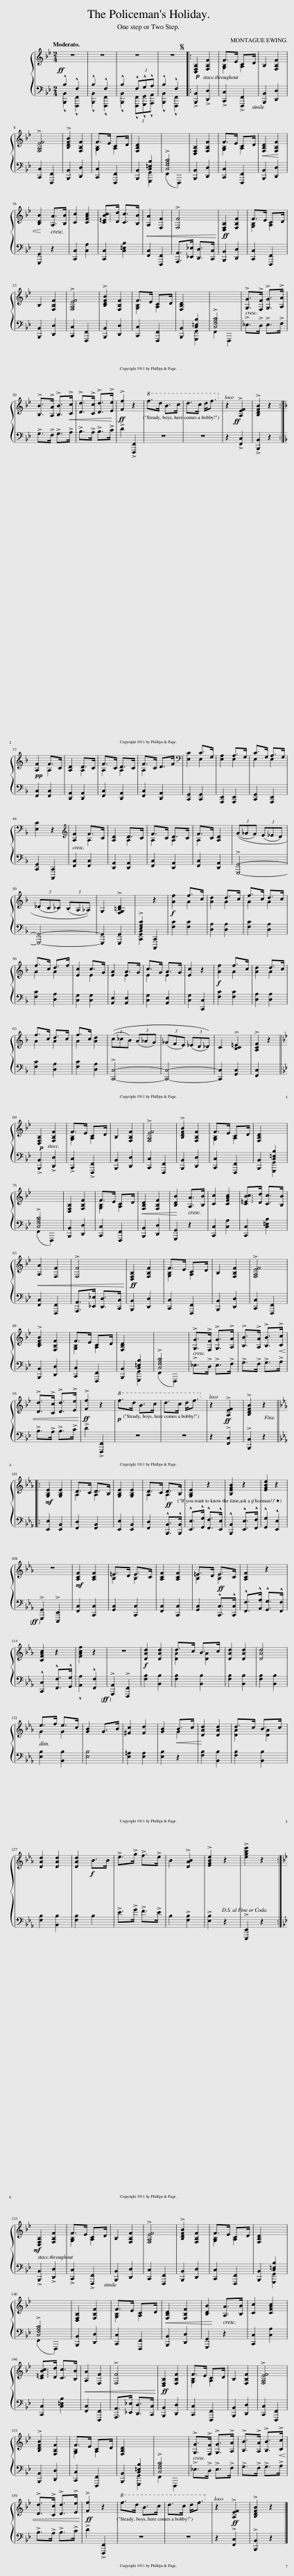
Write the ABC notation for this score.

X:1
%%score { ( 1 4 ) | ( 2 3 ) }
L:1/8
Q:1/4=130
M:2/4
I:linebreak $
K:Bb
V:1 treble
V:4 treble
V:2 bass
V:3 bass
V:1
!ff! z4 | z4 | z4 | z4 |:S!p! [D,F,B,]2 [F,B,F]2 | %5
 F>Ex>D | B,2 [F,B,F]2 |$ !>![F,A,EF]4 | !>![B,DFB]2 [F,B,F]2 | F>Ex>D | %10
 [F,B,D]2 x2 | x4 | [D,F,B,]2 [F,B,F]2 | F>Ex>D |!<(! [F,B,D]2 [F,B,F]2 |$ %15
 [B,DB]2!<)! [A,A]>[B,B] | [Cc]2 [CFAc]2 | [C=EBc]>[Dd] [Cc]>[B,B] |!<(! [A,A]2 [F,F]2 | !>![F,F]4!<)! | %20
!ff! [D,F,B,]2 [F,B,F]2 | F>Ex>D |$ B,2 [F,B,F]2 | !>![F,A,EF]4 | !>![B,DFB]2 [F,B,F]2 | %25
 F>Ex>D | [F,B,D]2 x2 | x4 | !>![G,G]>!>![F,F] !>![G,G]>!>![A,A] |$ !>![B,B]>!>![A,A] !>![B,B]>!<(!!>![Cc] | %30
 !>![Dd]>!>![Cc] !>![Dd]>!>![Ee]!<)! |!ff! !>![Ff]2 z2 |!8va(! f'>d' b>c' | d'>c' d'<f'!8va)! |!ff! z2 !>![A,EF]2 | %35
 !>![B,DFB]2 z2 :|$[K:F]!pp! [A,F]2 F>C | [A,D]2 D>C | F>C D>C | F>C D>F | %40
[K:bass] [E,C]2 C>G, | [E,A,]2 A,>G, | C>G, A,>G, |$ [E,C]2 z2 |[K:treble] [A,F]2 F>C | %45
 [A,D]2 D>C | F>C D>C | F>C [A,D]2 | (3((G_GF) (3(E_ED) |$ (3(_DC_C) (3(B,A,_A,)) | %50
 G,2 !>![F,G,=B,D]2 | x2 z2 |!f! [Af]2 f>c | [Ad]2 d>c | f>c d>c |$ %55
 f>c d>f | [Ec]2 c>G | [EA]2 A>G | c>G A>G | [Ec]2 z2 | %60
!f! [Af]2 f>c | [Ad]2 d>c |$ f>c d>c | f>c [Ad]2 | (3((c_cB) (3(A_AG) | %65
 (3(_GFE) (3(_ED_D)) | C2 !>![B,C=E]2 | !>![A,CF]2 z2 ||$[K:Bb]!p! [D,F,B,]2 [F,B,F]2 | F>Ex>D | %70
 B,2 [F,B,F]2 | !>![F,A,EF]4 | !>![B,DFB]2 [F,B,F]2 | F>Ex>D | [F,B,D]2 x2 |$ %75
 x4 | [D,F,B,]2 [F,B,F]2 | F>Ex>D |!<(! [F,B,D]2 [F,B,F]2 | [B,DB]2!<)! [A,A]>[B,B] | %80
 [Cc]2 [CFAc]2 | [C=EBc]>[Dd] [Cc]>[B,B] |$!<(! [A,A]2 [F,F]2 | !>![F,F]4!<)! |!ff! [D,F,B,]2 [F,B,F]2 | %85
 F>Ex>D | B,2 [F,B,F]2 | !>![F,A,EF]4 |$ !>![B,DFB]2 [F,B,F]2 | F>Ex>D | %90
 [F,B,D]2 x2 | x4 | !>![G,G]>!>![F,F] !>![G,G]>!>![A,A] | !>![B,B]>!>![A,A] !>![B,B]>!<(!!>![Cc] |$ !>![Dd]>!>![Cc] !>![Dd]>!>![Ee]!<)! | %95
!ff! !>![Ff]2 z2 |!p!!8va(! f'>d' b>c' | d'>c' d'<f'!8va)! |!ff! z2 !>![A,EF]2 | !>![B,DFB]2 z2 |:$ %100
[K:Eb]!mf! [G,B,E]2 [G,B,E]2 | D>C D>B, | [G,B,E]2 [G,B,E]2 | D>C!ff! D>B, | [G,B,E]2 z2 | %105
 [B,EGB]2 z2 | [EGBe]2 z2 |$ z4 |!mf! [A,CF]2 [A,CF]2 | =E>D E>C | %110
 [A,CF]2 [A,CF]2 | =E>D!ff! E>C | [A,CF]2 z2 |$ [CFAc]2 z2 | [FAcf]2 z2 | %115
 z4 |!f! [DAd]2 [DAd]2 | d>c B>c | [DAd]2 [DAd]2 | [DAd]4 |$ %120
 e>f e>c | [GB]2 G>B | [^Fc]2 [Fd]2 | [GB]2!<(! B>c | [DAd]2!<)! [DAd]2 | %125
 d>c B>c |$ [DAd]2 [DAd]2 | [DAd]2!f! B>B | !>!e>!>!g !>!f>!>!e | B2 !>![DAB]2 | %130
 !>![EGBe]2 z2 | !>![egbe']2 z2 :|$[K:Bb]!mf! [D,F,B,]2 [F,B,F]2 | F>Ex>D | B,2 [F,B,F]2 | %135
 !>![F,A,EF]4 | !>![B,DFB]2 [F,B,F]2 | F>Ex>D | [F,B,D]2 x2 |$ x4 | %140
 [D,F,B,]2 [F,B,F]2 | F>Ex>D |!<(! [F,B,D]2 [F,B,F]2 | [B,DB]2!<)! [A,A]>[B,B] | [Cc]2 [CFAc]2 |$ %145
 [C=EBc]>[Dd] [Cc]>[B,B] |!<(! [A,A]2 [F,F]2 | !>![F,F]4!<)! |!ff! [D,F,B,]2 [F,B,F]2 | F>Ex>D | %150
 B,2 [F,B,F]2 | !>![F,A,EF]4 |$ !>![B,DFB]2 [F,B,F]2 | F>Ex>D | [F,B,D]2 x2 | %155
 x4 | !>![G,G]>!>![F,F] !>![G,G]>!>![A,A] | !>![B,B]>!>![A,A] !>![B,B]>!<(!!>![Cc] |$ !>![Dd]>!>![Cc] !>![Dd]>!>![Ee]!<)! |!ff! !>![Ff]2 z2 | %160
!8va(! f'>d' b>c' | d'>c' d'<f'!8va)! | z2!ff! !>![A,EF]2 | !>![B,DFB]2 z2 |] %164
V:2
 !^!B,2 !^!F,2 | !^!B,2 !^!F,2 | !^!B,2 (3!^!F,!^!G,!^!A, | !^!B,2 !^!F,2 |: !>![B,,,B,,]2 !>![D,,D,]2 | %5
 !>![C,,C,]2 !>![F,,,F,,]2 | [B,,,B,,]2 [D,,D,]2 |$ [C,,C,]2 [F,,,F,,]2 | [B,,,B,,]2 [D,,D,]2 | [C,,C,]2 [F,,,F,,]2 | %10
 [B,,,B,,]2 [C,=E,B,]2 | !>![C,F,A,C]4 | [B,,,B,,]2 [D,,D,]2 | [C,,C,]2 [F,,,F,,]2 | [B,,,B,,]2 [D,,D,]2 |$ %15
 [G,,,G,,]2 z2 | [C,,C,]2 [C,A,]2 | [C,,C,]2 [C,=E,B,]2 | [F,,C,]2 [F,,,F,,]2 | [A,,,A,,]>[_E,,_E,] [D,,D,]>[C,,C,] | %20
 [B,,,B,,]2 [D,,D,]2 | [C,,C,]2 [F,,,F,,]2 |$ [B,,,B,,]2 [D,,D,]2 | [C,,C,]2 [F,,,F,,]2 | [B,,,B,,]2 [D,,D,]2 | %25
 [C,,C,]2 [F,,,F,,]2 | [B,,,B,,]2 [C,=E,B,]2 | !>![C,F,A,C]4 | !>!_E,>!>!D, !>!E,>!>!F, |$ !>!G,>!>!F, !>!G,>!>!A, | %30
 !>!B,>!>!A, !>!B,>!>!C | !>!D2 !>![F,,,F,,]2 | z4 | z4 | z2 !>![F,,C,]2 | %35
 !>![B,,,B,,]2 z2 :|$[K:F] [F,,C,]2 [F,,C,]2 | [D,,A,,]2 [D,,A,,]2 | [F,,C,]2 [D,,A,,]2 | [F,,C,]2 [D,,A,,]2 | %40
 [C,,G,,]2 [C,,G,,]2 | [A,,,E,,]2 [A,,,E,,]2 | [C,,G,,]2 [A,,,E,,]2 |$ [C,,G,,]2 [C,,,C,,]2 | [F,,C,]2 [F,,C,]2 | %45
 [D,,A,,]2 [D,,A,,]2 | [F,,C,]2 [D,,A,,]2 | [F,,C,]2 [D,,A,,]2 | !>![G,,,G,,]4- |$ [G,,,G,,]4- | %50
 [G,,,G,,]2 [G,,,G,,]2 | !>![E,G,C]2 [C,,,C,,]2 | [F,C]2 [F,C]2 | [D,A,]2 [D,A,]2 | [F,C]2 [D,A,]2 |$ %55
 [F,C]2 [D,A,]2 | [C,G,]2 [C,G,]2 | [A,,E,]2 [A,,E,]2 | [C,G,]2 [A,,E,]2 | [C,G,]2 [C,,C,]2 | %60
 [F,C]2 [F,C]2 | [D,A,]2 [D,A,]2 |$ [F,C]2 [D,A,]2 | [F,C]2 [D,A,]2 | !>![C,,C,]4- | %65
 [C,,C,]4- | [C,,C,]2 [G,,C,]2 | [F,,C,]2 x2 ||$[K:Bb] !>![B,,,B,,]2 !>![D,,D,]2 | !>![C,,C,]2 !>![F,,,F,,]2 | %70
 [B,,,B,,]2 [D,,D,]2 | [C,,C,]2 [F,,,F,,]2 | [B,,,B,,]2 [D,,D,]2 | [C,,C,]2 [F,,,F,,]2 | [B,,,B,,]2 [C,=E,B,]2 |$ %75
 !>![C,F,A,C]4 | [B,,,B,,]2 [D,,D,]2 | [C,,C,]2 [F,,,F,,]2 | [B,,,B,,]2 [D,,D,]2 | [G,,,G,,]2 z2 | %80
 [C,,C,]2 [C,A,]2 | [C,,C,]2 [C,=E,B,]2 |$ [F,,C,]2 [F,,,F,,]2 | [A,,,A,,]>[_E,,_E,] [D,,D,]>[C,,C,] | [B,,,B,,]2 [D,,D,]2 | %85
 [C,,C,]2 [F,,,F,,]2 | [B,,,B,,]2 [D,,D,]2 | [C,,C,]2 [F,,,F,,]2 |$ [B,,,B,,]2 [D,,D,]2 | [C,,C,]2 [F,,,F,,]2 | %90
 [B,,,B,,]2 [C,=E,B,]2 | !>![C,F,A,C]4 | !>!_E,>!>!D, !>!E,>!>!F, | !>!G,>!>!F, !>!G,>!>!A, |$ !>!B,>!>!A, !>!B,>!>!C | %95
 !>!D2 !>![F,,,F,,]2 | z4 | z4 | z2 !>![F,,C,]2 | !>![B,,,B,,]2 z2 |:$ %100
[K:Eb] [E,,E,]2 [E,,B,,]2 | [F,,D,]2 [F,,B,,]2 | [E,,E,]2 [E,,B,,]2 | [F,,D,]2 !^![B,,,B,,]>!^![B,,,B,,] | !^![E,,E,]>!^![G,,G,] !^![F,,F,]>!^![E,,E,] | %105
 !^![B,,,B,,]2 !^![E,,E,]>!^![F,,F,] | !^![G,,G,]2 !^![E,,E,]2 |$!ff! !>![G,,,G,,]2 !>![E,,,E,,]2 | [F,,C,]2 [C,,C,]2 | [G,,C,]2 [C,,C,]2 | %110
 [F,,C,]2 [C,,C,]2 | [G,,C,]2 !^![C,,C,]>!^![C,,C,] | !^![F,,F,]>!^![A,,A,] !^![G,,G,]>!^![F,,F,] |$ !^![C,,C,]2 !^![F,,F,]>!^![G,,G,] | !^![A,,A,]2 !^![F,,F,]2 | %115
!ff! !>![A,,,A,,]2 !>![F,,,F,,]2 | [F,B,]2 [B,,B,]2 | [F,B,]2 [B,,B,]2 | [F,B,]2 [B,,B,]2 | [F,B,]2 [B,,B,]2 |$ %120
 [E,B,]2 [B,,B,]2 | [E,B,]4 | [E,=A,]2 [E,A,]2 | [E,B,]2 z2 | [F,B,]2 [B,,B,]2 | %125
 [F,B,]2 [B,,B,]2 |$ [F,B,]2 [B,,B,]2 | [F,B,]2 B,2 | !>!E>!>!G !>!F>!>!E | B,2 !>![F,B,]2 | %130
 !>![E,B,]2 z2 | !>![E,,,E,,]2 z2 :|$[K:Bb] !>![B,,,B,,]2 !>![D,,D,]2 | !>![C,,C,]2 !>![F,,,F,,]2 | [B,,,B,,]2 [D,,D,]2 | %135
 [C,,C,]2 [F,,,F,,]2 | [B,,,B,,]2 [D,,D,]2 | [C,,C,]2 [F,,,F,,]2 | [B,,,B,,]2 [C,=E,B,]2 |$ !>![C,F,A,C]4 | %140
 [B,,,B,,]2 [D,,D,]2 | [C,,C,]2 [F,,,F,,]2 | [B,,,B,,]2 [D,,D,]2 | [G,,,G,,]2 z2 | [C,,C,]2 [C,A,]2 |$ %145
 [C,,C,]2 [C,=E,B,]2 | [F,,C,]2 [F,,,F,,]2 | [A,,,A,,]>[_E,,_E,] [D,,D,]>[C,,C,] | [B,,,B,,]2 [D,,D,]2 | [C,,C,]2 [F,,,F,,]2 | %150
 [B,,,B,,]2 [D,,D,]2 | [C,,C,]2 [F,,,F,,]2 |$ [B,,,B,,]2 [D,,D,]2 | [C,,C,]2 [F,,,F,,]2 | [B,,,B,,]2 [C,=E,B,]2 | %155
 !>![C,F,A,C]4 | !>!_E,>!>!D, !>!E,>!>!F, | !>!G,>!>!F, !>!G,>!>!A, |$ !>!B,>!>!A, !>!B,>!>!C | !>!D2 !>![F,,,F,,]2 | %160
 z4 | z4 | z2 !>![F,,C,]2 | !>![B,,,B,,]2 z2 |] %164
V:3
 !^![B,,,B,,]2 !^![F,,,F,,]2 | !^![B,,,B,,]2 !^![F,,,F,,]2 | !^![B,,,B,,]2 (3!^![F,,,F,,]!^![G,,,G,,]!^![A,,,A,,] | !^![B,,,B,,]2 !^![F,,,F,,]2 |: x4 | %5
 x4 | x4 |$ x4 | x4 | x4 | %10
 x2 [G,,,G,,]2 | (F,,2 F,,,2) | x4 | x4 | x4 |$ %15
 x4 | x4 | x4 | x4 | x4 | %20
 x4 | x4 |$ x4 | x4 | x4 | %25
 x4 | x2 [G,,,G,,]2 | F,,2 F,,,2 | x4 |$ x4 | %30
 x4 | x4 | x4 | x4 | x4 | %35
 x4 :|$[K:F] x4 | x4 | x4 | x4 | %40
 x4 | x4 | x4 |$ x4 | x4 | %45
 x4 | x4 | x4 | x4 |$ x4 | %50
 x4 | [C,,G,,C,]2 x2 | x4 | x4 | x4 |$ %55
 x4 | x4 | x4 | x4 | x4 | %60
 x4 | x4 |$ x4 | x4 | x4 | %65
 x4 | x4 | x4 ||$[K:Bb] x4 | x4 | %70
 x4 | x4 | x4 | x4 | x2 [G,,,G,,]2 |$ %75
 (F,,2 F,,,2) | x4 | x4 | x4 | x4 | %80
 x4 | x4 |$ x4 | x4 | x4 | %85
 x4 | x4 | x4 |$ x4 | x4 | %90
 x2 [G,,,G,,]2 | (F,,2 F,,,2) | x4 | x4 |$ x4 | %95
 x4 | x4 | x4 | x4 | x4 |:$ %100
[K:Eb] x4 | x4 | x4 | x4 | x4 | %105
 x4 | x4 |$ x4 | x4 | x4 | %110
 x4 | x4 | x4 |$ x4 | x4 | %115
 x4 | x4 | x4 | x4 | x4 |$ %120
 x4 | x4 | x4 | x4 | x4 | %125
 x4 |$ x4 | x4 | x4 | x4 | %130
 x4 | x4 :|$[K:Bb] x4 | x4 | x4 | %135
 x4 | x4 | x4 | x2 [G,,,G,,]2 |$ (F,,2 F,,,2) | %140
 x4 | x4 | x4 | x4 | x4 |$ %145
 x4 | x4 | x4 | x4 | x4 | %150
 x4 | x4 |$ x4 | x4 | x2 [G,,,G,,]2 | %155
 F,,2 F,,,2 | x4 | x4 |$ x4 | x4 | %160
 x4 | x4 | x4 | x4 |] %164
V:4
 x4 | x4 | x4 | x4 |: x4 | %5
 [G,B,]2 [A,C]2 | x4 |$ x4 | x4 | [G,B,]2 [A,C]2 | %10
 x4 | x4 | x4 | [G,B,]2 [A,C]2 | x4 |$ %15
 x4 | x4 | x4 | x4 | x4 | %20
 x4 | [G,B,]2 [A,C]2 |$ x4 | x4 | x4 | %25
 [G,B,]2 [A,C]2 | x4 | x4 | x4 |$ x4 | %30
 x4 | x4 |!8va(! x4 | x4!8va)! | x4 | %35
 x4 :|$[K:F] x2 A,2 | x2 A,2 | A,2 A,2 | A,2 x2 | %40
[K:bass] x2 E,2 | x2 E,2 | E,2 E,2 |$ x4 |[K:treble] x2 A,2 | %45
 x2 A,2 | A,2 A,2 | A,2 x2 | x4 |$ x4 | %50
 x4 | x4 | x2 A2 | x2 A2 | A2 A2 |$ %55
 A2 A2 | x2 E2 | x2 E2 | E2 E2 | x4 | %60
 x2 A2 | x2 A2 |$ A2 A2 | A2 x2 | x4 | %65
 x4 | x4 | x4 ||$[K:Bb] x4 | [G,B,]2 [A,C]2 | %70
 x4 | x4 | x4 | [G,B,]2 [A,C]2 | x4 |$ %75
 x4 | x4 | [G,B,]2 [A,C]2 | x4 | x4 | %80
 x4 | x4 |$ x4 | x4 | x4 | %85
 [G,B,]2 [A,C]2 | x4 | x4 |$ x4 | [G,B,]2 [A,C]2 | %90
 x4 | x4 | x4 | x4 |$ x4 | %95
 x4 |!8va(! x4 | x4!8va)! | x4 | x4 |:$ %100
[K:Eb] x4 | A,2 A,2 | x4 | A,2 A,2 | x4 | %105
 x4 | x4 |$ x4 | x4 | B,2 B,2 | %110
 x4 | B,2 B,2 | x4 |$ x4 | x4 | %115
 x4 | x4 | [DA]2 [DA]2 | x4 | x4 |$ %120
 G2 G2 | x4 | x4 | x2 G2 | x4 | %125
 [DA]2 [DA]2 |$ x4 | x4 | x4 | x4 | %130
 x4 | x4 :|$[K:Bb] x4 | [G,B,]2 [A,C]2 | x4 | %135
 x4 | x4 | [G,B,]2 [A,C]2 | x4 |$ x4 | %140
 x4 | [G,B,]2 [A,C]2 | x4 | x4 | x4 |$ %145
 x4 | x4 | x4 | x4 | [G,B,]2 [A,C]2 | %150
 x4 | x4 |$ x4 | [G,B,]2 [A,C]2 | x4 | %155
 x4 | x4 | x4 |$ x4 | x4 | %160
!8va(! x4 | x4!8va)! | x4 | x4 |] %164
